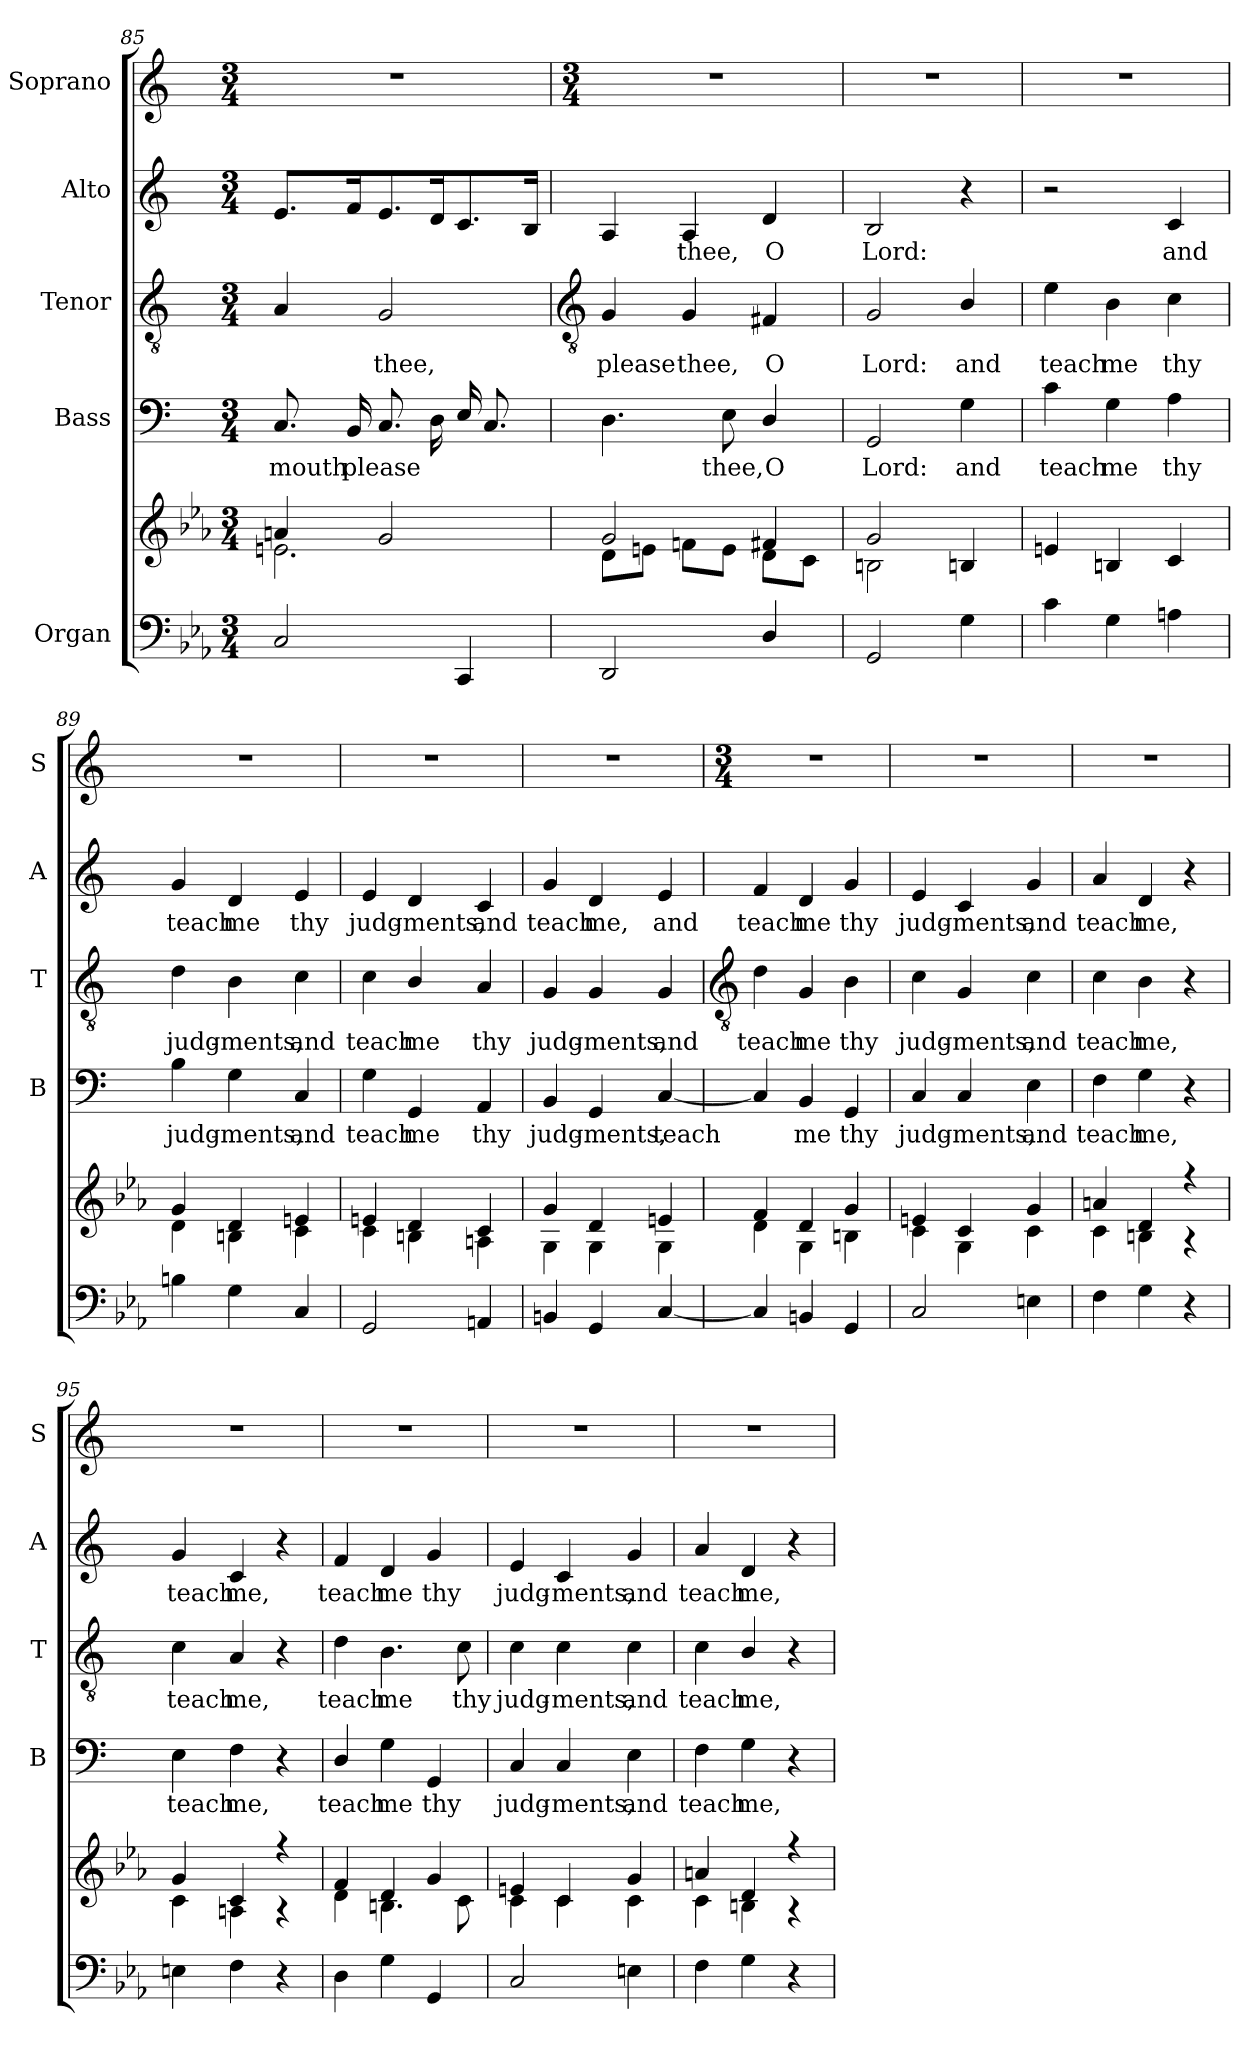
**kern	**kern	**kern	**text	**kern	**text	**kern	**text	**kern
*part5	*part5	*part4	*part4	*part3	*part3	*part2	*part2	*part1
*staff6	*staff5	*staff4	*staff4	*staff3	*staff3	*staff2	*staff2	*staff1
*I"Organ	*	*I"Bass	*	*I"Tenor	*	*I"Alto	*	*I"Soprano
*	*	*I'B	*	*I'T	*	*I'A	*	*I'S
*clefF4	*clefG2	*clefF4	*	*clefGv2	*	*clefG2	*	*clefG2
*k[b-e-a-]	*k[b-e-a-]	*k[]	*	*k[]	*	*k[]	*	*k[]
*E-:	*E-:	*C:	*	*C:	*	*C:	*	*C:
*M3/4	*M3/4	*M3/4	*	*M3/4	*	*M3/4	*	*M3/4
=85	=85	=85	=85	=85	=85	=85	=85	=85
*	*^	*	*	*	*	*	*	*
!	!	!	!	!LO:LY:b	!	!	!	!	!
2C	4an/	2.en\	8.C	mouth	4A	.	8.eL	.	2.r
!	!	!	!	!LO:LY:b	!	!	!	!	!
.	.	.	16BBLL	please	.	.	16f	.	.
!	!	!	!	!	!	!LO:LY:b	!	!	!
.	2g/	.	8.C	.	2G	thee,	8.e	.	.
.	.	.	16DJ	.	.	.	16d	.	.
4CC	.	.	16E/LL	.	.	.	8.c	.	.
.	.	.	8.C/J	.	.	.	.	.	.
.	.	.	.	.	.	.	16BJ	.	.
!!LO:LB:g=z
=86	=86	=86	=86	=86	=86	=86	=86	=86	=86
*	*	*	*	*	*clefGv2	*	*	*	*
*	*	*	*	*	*	*	*	*	*M3/4
!	!	!	!	!	!	!LO:LY:b	!	!	!
2DD	2g/	8d\L	4.D\	.	4G	please	4A	.	2.r
.	.	8en\J	.	.	.	.	.	.	.
!	!	!	!	!	!	!LO:LY:b	!	!LO:LY:b	!
.	.	8fn\L	.	.	4G	thee,	4A	thee,	.
!	!	!	!	!LO:LY:b	!	!	!	!	!
.	.	8e\J	8E	thee,	.	.	.	.	.
!	!	!	!	!LO:LY:b	!	!LO:LY:b	!	!LO:LY:b	!
4D/	4f#X/	8d\L	4D/	O	4F#X	O	4d	O	.
.	.	8c\J	.	.	.	.	.	.	.
=87	=87	=87	=87	=87	=87	=87	=87	=87	=87
!	!	!	!	!LO:LY:b	!	!LO:LY:b	!	!LO:LY:b	!
2GG	2g/	2Bn\	2GG	Lord:	2G	Lord:	2B	Lord:	2.r
!	!	!	!	!LO:LY:b	!	!LO:LY:b	!	!	!
4G	4Bn/	4ryy	4G	and	4B/	and	4r	.	.
=88	=88	=88	=88	=88	=88	=88	=88	=88	=88
!	!	!	!	!LO:LY:b	!	!LO:LY:b	!	!	!
4c	4en/	2ryy	4c	teach	4e	teach	2r	.	2.r
!	!	!	!	!LO:LY:b	!	!LO:LY:b	!	!	!
4G	4Bn/	.	4G	me	4B\	me	.	.	.
!	!	!	!	!LO:LY:b	!	!LO:LY:b	!	!LO:LY:b	!
4An	4c/	4ryy	4A	thy	4c	thy	4c	and	.
=89	=89	=89	=89	=89	=89	=89	=89	=89	=89
!	!	!	!	!LO:LY:b	!	!LO:LY:b	!	!LO:LY:b	!
4Bn	4g/	4d\	4B	judg-	4d	judg-	4g	teach	2.r
!	!	!	!	!LO:LY:b	!	!LO:LY:b	!	!LO:LY:b	!
4G	4d/	4Bn\	4G	-ments,	4B\	-ments,	4d	me	.
!	!	!	!	!LO:LY:b	!	!LO:LY:b	!	!LO:LY:b	!
4C	4en/	4c\	4C	and	4c	and	4e	thy	.
=90	=90	=90	=90	=90	=90	=90	=90	=90	=90
!	!	!	!	!LO:LY:b	!	!LO:LY:b	!	!LO:LY:b	!
2GG	4en/	4c\	4G	teach	4c	teach	4e	judg-	2.r
!	!	!	!	!LO:LY:b	!	!LO:LY:b	!	!LO:LY:b	!
.	4d/	4Bn\	4GG	me	4B/	me	4d	-ments,	.
!	!	!	!	!LO:LY:b	!	!LO:LY:b	!	!LO:LY:b	!
4AAn	4c/	4An\	4AA	thy	4A	thy	4c	and	.
=91	=91	=91	=91	=91	=91	=91	=91	=91	=91
!	!	!	!	!LO:LY:b	!	!LO:LY:b	!	!LO:LY:b	!
4BBn	4g/	4G\	4BB	judg-	4G	judg-	4g	teach	2.r
!	!	!	!	!LO:LY:b	!	!LO:LY:b	!	!LO:LY:b	!
4GG	4d/	4G\	4GG	-ments,	4G	-ments,	4d	me,	.
!	!	!	!	!LO:LY:b	!	!LO:LY:b	!	!LO:LY:b	!
[4C	4en/	4G\	[4C	teach	4G	and	4e	and	.
!!LO:LB:g=z
=92	=92	=92	=92	=92	=92	=92	=92	=92	=92
*	*	*	*	*	*clefGv2	*	*	*	*
*	*	*	*	*	*	*	*	*	*M3/4
!	!	!	!	!	!	!LO:LY:b	!	!LO:LY:b	!
4C]	4f/	4d\	4C]	.	4d	teach	4f	teach	2.r
!	!	!	!	!LO:LY:b	!	!LO:LY:b	!	!LO:LY:b	!
4BBn	4d/	4G\	4BB	me	4G	me	4d	me	.
!	!	!	!	!LO:LY:b	!	!LO:LY:b	!	!LO:LY:b	!
4GG	4g/	4Bn\	4GG	thy	4B\	thy	4g	thy	.
=93	=93	=93	=93	=93	=93	=93	=93	=93	=93
!	!	!	!	!LO:LY:b	!	!LO:LY:b	!	!LO:LY:b	!
2C	4en/	4c\	4C	judg-	4c	judg-	4e	judg-	2.r
!	!	!	!	!LO:LY:b	!	!LO:LY:b	!	!LO:LY:b	!
.	4c/	4G\	4C	-ments,	4G	-ments,	4c	-ments,	.
!	!	!	!	!LO:LY:b	!	!LO:LY:b	!	!LO:LY:b	!
4En	4g/	4c\	4E	and	4c	and	4g	and	.
=94	=94	=94	=94	=94	=94	=94	=94	=94	=94
!	!	!	!	!LO:LY:b	!	!LO:LY:b	!	!LO:LY:b	!
4F	4an/	4c\	4F	teach	4c	teach	4a	teach	2.r
!	!	!	!	!LO:LY:b	!	!LO:LY:b	!	!LO:LY:b	!
4G	4d/	4Bn\	4G	me,	4B\	me,	4d	me,	.
4r	4r	4r	4r	.	4r	.	4r	.	.
=95	=95	=95	=95	=95	=95	=95	=95	=95	=95
!	!	!	!	!LO:LY:b	!	!LO:LY:b	!	!LO:LY:b	!
4En	4g/	4c\	4E	teach	4c	teach	4g	teach	2.r
!	!	!	!	!LO:LY:b	!	!LO:LY:b	!	!LO:LY:b	!
4F	4c/	4An\	4F	me,	4A	me,	4c	me,	.
4r	4r	4r	4r	.	4r	.	4r	.	.
=96	=96	=96	=96	=96	=96	=96	=96	=96	=96
!	!	!	!	!LO:LY:b	!	!LO:LY:b	!	!LO:LY:b	!
4D	4f/	4d\	4D/	teach	4d	teach	4f	teach	2.r
!	!	!	!	!LO:LY:b	!	!LO:LY:b	!	!LO:LY:b	!
4G	4d/	4.Bn\	4G	me	4.B\	me	4d	me	.
!	!	!	!	!LO:LY:b	!	!	!	!LO:LY:b	!
4GG	4g/	.	4GG	thy	.	.	4g	thy	.
!	!	!	!	!	!	!LO:LY:b	!	!	!
.	.	8c\	.	.	8c	thy	.	.	.
=97	=97	=97	=97	=97	=97	=97	=97	=97	=97
!	!	!	!	!LO:LY:b	!	!LO:LY:b	!	!LO:LY:b	!
2C	4en/	4c\	4C	judg-	4c	judg-	4e	judg-	2.r
!	!	!	!	!LO:LY:b	!	!LO:LY:b	!	!LO:LY:b	!
.	4c/	4c\	4C	-ments,	4c	-ments,	4c	-ments,	.
!	!	!	!	!LO:LY:b	!	!LO:LY:b	!	!LO:LY:b	!
4En\	4g/	4c\	4E	and	4c	and	4g	and	.
=98	=98	=98	=98	=98	=98	=98	=98	=98	=98
!	!	!	!	!LO:LY:b	!	!LO:LY:b	!	!LO:LY:b	!
4F\	4an/	4c\	4F	teach	4c	teach	4a	teach	2.r
!	!	!	!	!LO:LY:b	!	!LO:LY:b	!	!LO:LY:b	!
4G\	4d/	4Bn\	4G	me,	4B/	me,	4d	me,	.
4r	4r	4r	4r	.	4r	.	4r	.	.
*	*v	*v	*	*	*	*	*	*	*
=	=	=	=	=	=	=	=	=
*-	*-	*-	*-	*-	*-	*-	*-	*-
